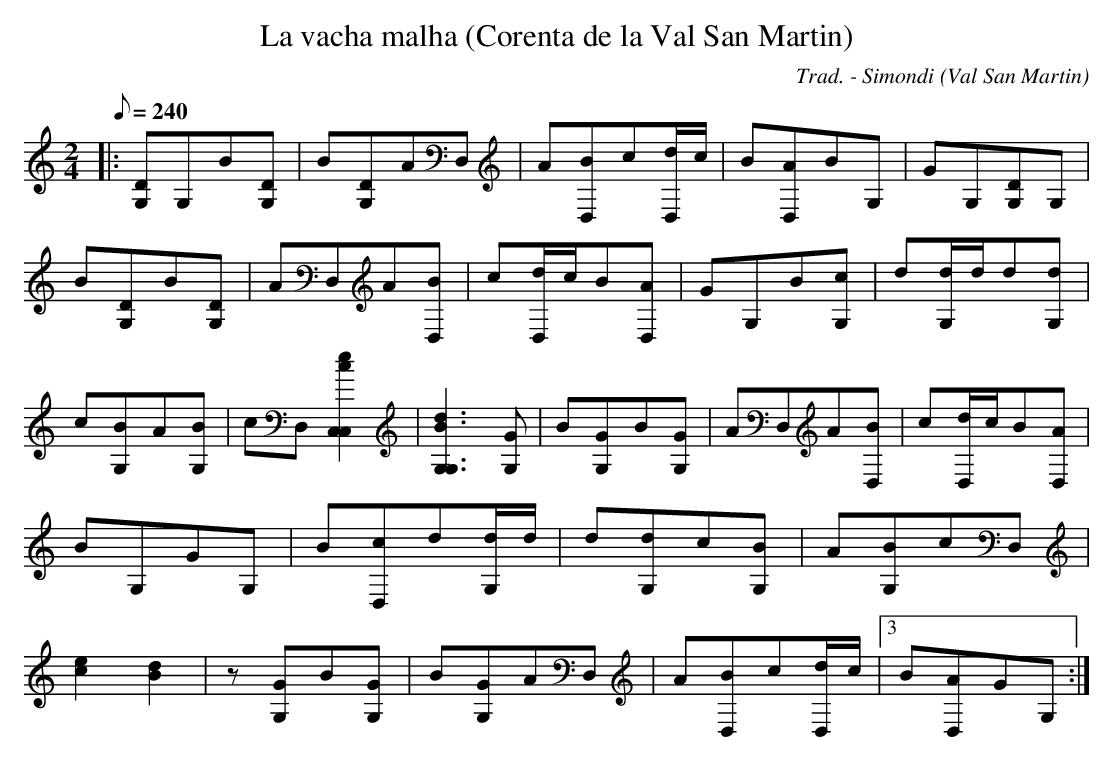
X:1
T:La vacha malha (Corenta de la Val San Martin)
C:Trad. - Simondi
O:Val San Martin
M:2/4
L:1/8
Q:240
K:C
|:[DG,]G,B[DG,]|B[DG,]AD,|A[BD,]c[d/D,/]c/|B[AD,]BG,|GG,[DG,]G,|B[DG,]B[DG,]|AD,A[BD,]|c[d/D,/]c/B[AD,]|GG,B[cG,]|d[d/G,/]d/d[dG,]| \
c[BG,]A[BG,]|cD,[c2e2C,2C,2]|[d3B3G,3G,3][GG,]|B[GG,]B[GG,]|AD,A[BD,]|c[d/D,/]c/B[AD,]|BG,GG,|B[cD,]d[d/G,/]d/|d[dG,]c[BG,]|A[BG,]cD,| \
[e2c2][B2d2]|z[GG,]B[GG,]|B[GG,]AD,|A[BD,]c[d/D,/]c/|3B[AD,]GG,:| \
